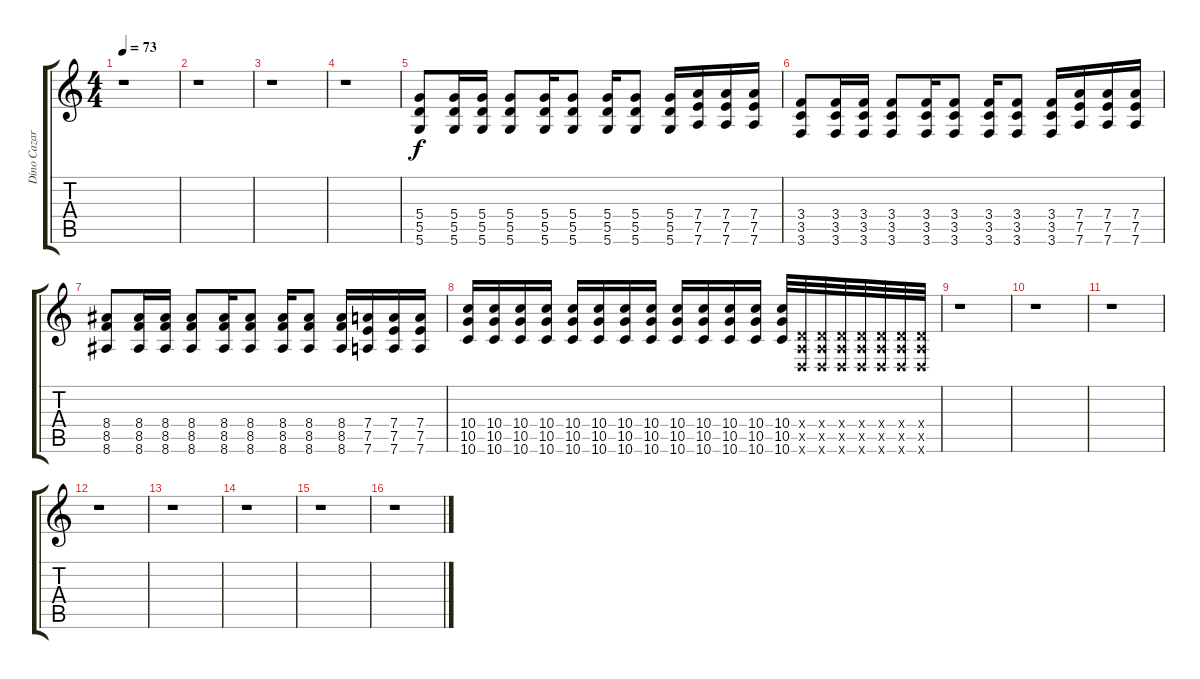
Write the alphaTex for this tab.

\track ("Dino Cazares Gt.2" "Dino Cazar") {instrument overdrivenguitar}
\staff {score tabs}
\tuning (E4 B3 G3 D3 A2 D2) {hide}
\ts (4 4)
\tempo 73
\clef g2
\ks c
r.1{dy f instrument overdrivenguitar} |
r.1 |
r.1 |
r.1 |
(5.4 5.5 5.6).8 (5.4 5.5 5.6).16 (5.4 5.5 5.6).16 (5.4 5.5 5.6).8 (5.4 5.5 5.6).16 (5.4 5.5 5.6).8 (5.4 5.5 5.6).16 (5.4 5.5 5.6).8 (5.4 5.5 5.6).16 (7.4 7.5 7.6).16 (7.4 7.5 7.6).16 (7.4 7.5 7.6).16 |
(3.4 3.5 3.6).8 (3.4 3.5 3.6).16 (3.4 3.5 3.6).16 (3.4 3.5 3.6).8 (3.4 3.5 3.6).16 (3.4 3.5 3.6).8 (3.4 3.5 3.6).16 (3.4 3.5 3.6).8 (3.4 3.5 3.6).16 (7.4 7.5 7.6).16 (7.4 7.5 7.6).16 (7.4 7.5 7.6).16 |
(8.4 8.5 8.6).8 (8.4 8.5 8.6).16 (8.4 8.5 8.6).16 (8.4 8.5 8.6).8 (8.4 8.5 8.6).16 (8.4 8.5 8.6).8 (8.4 8.5 8.6).16 (8.4 8.5 8.6).8 (8.4 8.5 8.6).16 (7.4 7.5 7.6).16 (7.4 7.5 7.6).16 (7.4 7.5 7.6).16 |
(10.4 10.5 10.6).16 (10.4 10.5 10.6).16 (10.4 10.5 10.6).16 (10.4 10.5 10.6).16 (10.4 10.5 10.6).16 (10.4 10.5 10.6).16 (10.4 10.5 10.6).16 (10.4 10.5 10.6).16 (10.4 10.5 10.6).16 (10.4 10.5 10.6).16 (10.4 10.5 10.6).16 (10.4 10.5 10.6).16 (10.4 10.5 10.6).32 (0.4{x} 0.5{x} 0.6{x}).32 (0.4{x} 0.5{x} 0.6{x}).32 (0.4{x} 0.5{x} 0.6{x}).32 (0.4{x} 0.5{x} 0.6{x}).32 (0.4{x} 0.5{x} 0.6{x}).32 (0.4{x} 0.5{x} 0.6{x}).32 (0.4{x} 0.5{x} 0.6{x}).32 |
r.1 |
r.1 |
r.1 |
r.1 |
r.1 |
r.1 |
r.1 |
r.1
